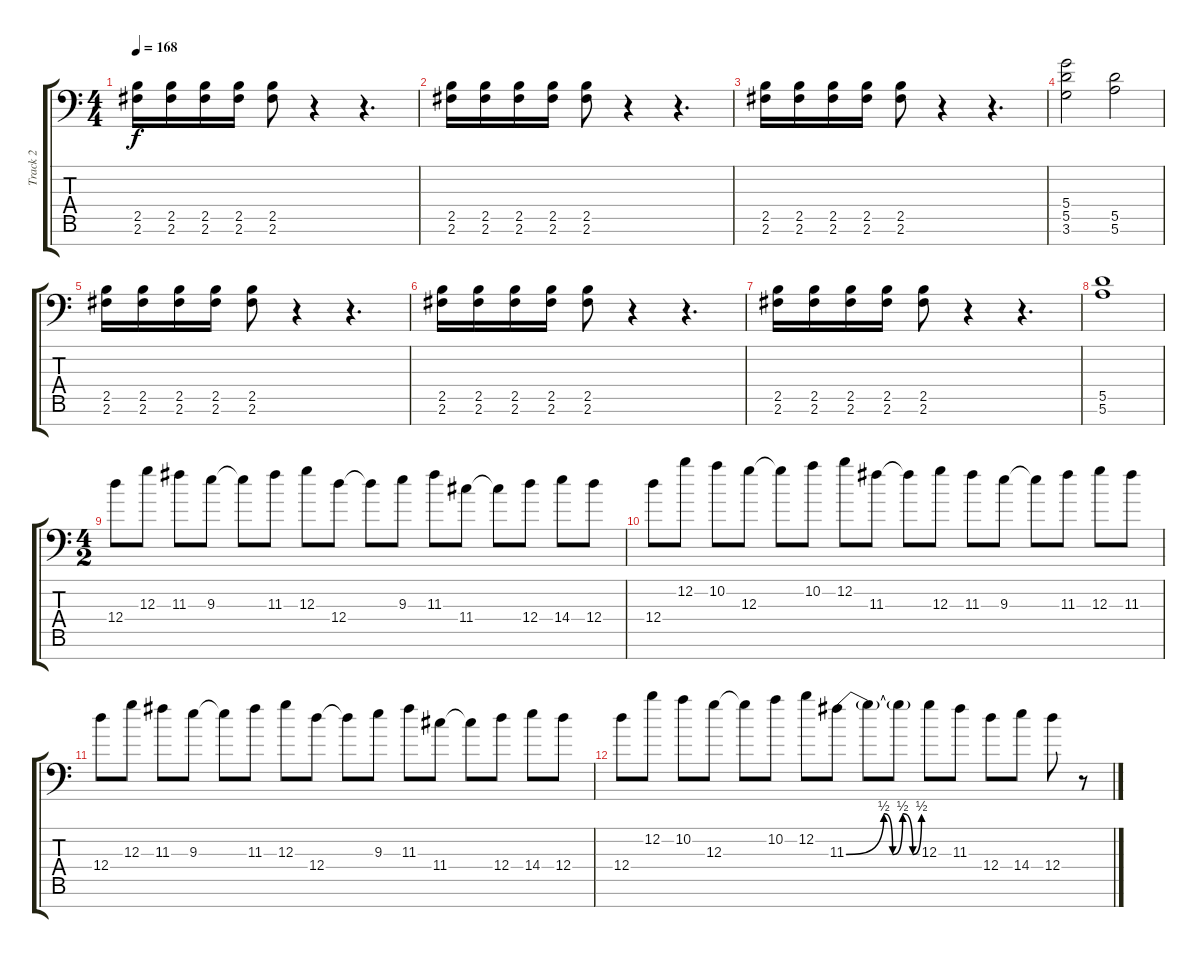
\track ("Track 2" "Track 2") {instrument distortionguitar}
\staff {score tabs}
\tuning (E4 B3 G3 D3 A2 E2 C-1) {hide}
\ts (4 4)
\tempo 168
\clef f4
\ks c
(2.5 2.6).16{dy f} (2.5 2.6).16 (2.5 2.6).16 (2.5 2.6).16 (2.5 2.6).8 r.4 r.4{d} |
(2.5 2.6).16 (2.5 2.6).16 (2.5 2.6).16 (2.5 2.6).16 (2.5 2.6).8 r.4 r.4{d} |
(2.5 2.6).16 (2.5 2.6).16 (2.5 2.6).16 (2.5 2.6).16 (2.5 2.6).8 r.4 r.4{d} |
(5.4 5.5 3.6).2 (5.5 5.6).2 |
(2.5 2.6).16 (2.5 2.6).16 (2.5 2.6).16 (2.5 2.6).16 (2.5 2.6).8 r.4 r.4{d} |
(2.5 2.6).16 (2.5 2.6).16 (2.5 2.6).16 (2.5 2.6).16 (2.5 2.6).8 r.4 r.4{d} |
(2.5 2.6).16 (2.5 2.6).16 (2.5 2.6).16 (2.5 2.6).16 (2.5 2.6).8 r.4 r.4{d} |
(5.5 5.6).1 |
\ts (4 2)
12.4.8 12.3.8 11.3.8 9.3.8 9.3{t}.8 11.3.8 12.3.8 12.4.8 12.4{t}.8 9.3.8 11.3.8 11.4.8 11.4{t}.8 12.4.8 14.4.8 12.4.8 |
12.4.8 12.2.8 10.2.8 12.3.8 12.3{t}.8 10.2.8 12.2.8 11.3.8 11.3{t}.8 12.3.8 11.3.8 9.3.8 9.3{t}.8 11.3.8 12.3.8 11.3.8 |
12.4.8 12.3.8 11.3.8 9.3.8 9.3{t}.8 11.3.8 12.3.8 12.4.8 12.4{t}.8 9.3.8 11.3.8 11.4.8 11.4{t}.8 12.4.8 14.4.8 12.4.8 |
12.4.8 12.2.8 10.2.8 12.3.8 12.3{t}.8 10.2.8 12.2.8 11.3{be (custom 0 0 30 2 37 0 45 2 53 0 60 2)}.8 11.3{t}.8 11.3{t}.8 12.3.8 11.3.8 12.4.8 14.4.8 12.4.8 r.8
